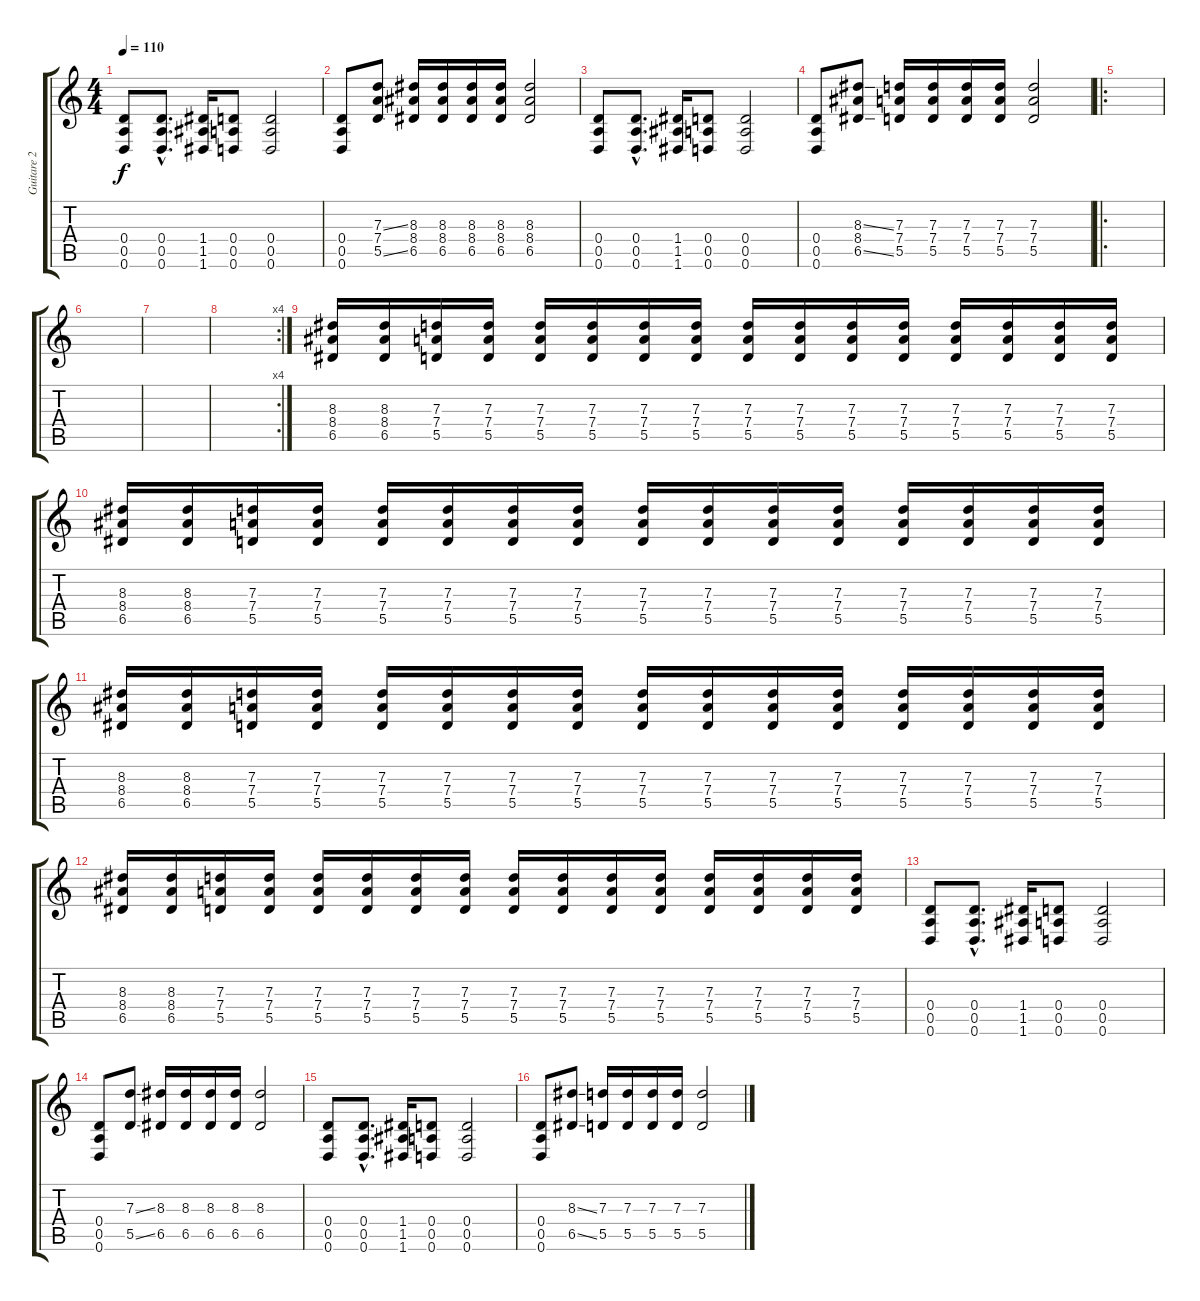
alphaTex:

\track ("Guitare 2 (disto)" "Guitare 2 ") {instrument overdrivenguitar}
\staff {score tabs}
\tuning (E4 B3 G3 D3 A2 D2) {hide}
\ts (4 4)
\tempo 110
\clef g2
\ks c
(0.4 0.5 0.6).8{dy f} (0.4{hac} 0.5{hac} 0.6{hac}).8{d} (1.4 1.5 1.6).16 (0.4 0.5 0.6).8 (0.4 0.5 0.6).2 |
(0.4 0.5 0.6).8 (7.3{ss} 7.4 5.5{ss}).8 (8.3 8.4 6.5).16 (8.3 8.4 6.5).16 (8.3 8.4 6.5).16 (8.3 8.4 6.5).16 (8.3 8.4 6.5).2 |
(0.4 0.5 0.6).8 (0.4{hac} 0.5{hac} 0.6{hac}).8{d} (1.4 1.5 1.6).16 (0.4 0.5 0.6).8 (0.4 0.5 0.6).2 |
(0.4 0.5 0.6).8 (8.3{ss} 8.4 6.5{ss}).8 (7.3 7.4 5.5).16 (7.3 7.4 5.5).16 (7.3 7.4 5.5).16 (7.3 7.4 5.5).16 (7.3 7.4 5.5).2 |
\ro
|
|
|
\rc 4
|
(8.3 8.4 6.5).16 (8.3 8.4 6.5).16 (7.3 7.4 5.5).16 (7.3 7.4 5.5).16 (7.3 7.4 5.5).16 (7.3 7.4 5.5).16 (7.3 7.4 5.5).16 (7.3 7.4 5.5).16 (7.3 7.4 5.5).16 (7.3 7.4 5.5).16 (7.3 7.4 5.5).16 (7.3 7.4 5.5).16 (7.3 7.4 5.5).16 (7.3 7.4 5.5).16 (7.3 7.4 5.5).16 (7.3 7.4 5.5).16 |
(8.3 8.4 6.5).16 (8.3 8.4 6.5).16 (7.3 7.4 5.5).16 (7.3 7.4 5.5).16 (7.3 7.4 5.5).16 (7.3 7.4 5.5).16 (7.3 7.4 5.5).16 (7.3 7.4 5.5).16 (7.3 7.4 5.5).16 (7.3 7.4 5.5).16 (7.3 7.4 5.5).16 (7.3 7.4 5.5).16 (7.3 7.4 5.5).16 (7.3 7.4 5.5).16 (7.3 7.4 5.5).16 (7.3 7.4 5.5).16 |
(8.3 8.4 6.5).16 (8.3 8.4 6.5).16 (7.3 7.4 5.5).16 (7.3 7.4 5.5).16 (7.3 7.4 5.5).16 (7.3 7.4 5.5).16 (7.3 7.4 5.5).16 (7.3 7.4 5.5).16 (7.3 7.4 5.5).16 (7.3 7.4 5.5).16 (7.3 7.4 5.5).16 (7.3 7.4 5.5).16 (7.3 7.4 5.5).16 (7.3 7.4 5.5).16 (7.3 7.4 5.5).16 (7.3 7.4 5.5).16 |
(8.3 8.4 6.5).16 (8.3 8.4 6.5).16 (7.3 7.4 5.5).16 (7.3 7.4 5.5).16 (7.3 7.4 5.5).16 (7.3 7.4 5.5).16 (7.3 7.4 5.5).16 (7.3 7.4 5.5).16 (7.3 7.4 5.5).16 (7.3 7.4 5.5).16 (7.3 7.4 5.5).16 (7.3 7.4 5.5).16 (7.3 7.4 5.5).16 (7.3 7.4 5.5).16 (7.3 7.4 5.5).16 (7.3 7.4 5.5).16 |
(0.4 0.5 0.6).8 (0.4{hac} 0.5{hac} 0.6{hac}).8{d} (1.4 1.5 1.6).16 (0.4 0.5 0.6).8 (0.4 0.5 0.6).2 |
(0.4 0.5 0.6).8 (7.3{ss} 5.5{ss}).8 (8.3 6.5).16 (8.3 6.5).16 (8.3 6.5).16 (8.3 6.5).16 (8.3 6.5).2 |
(0.4 0.5 0.6).8 (0.4{hac} 0.5{hac} 0.6{hac}).8{d} (1.4 1.5 1.6).16 (0.4 0.5 0.6).8 (0.4 0.5 0.6).2 |
(0.4 0.5 0.6).8 (8.3{ss} 6.5{ss}).8 (7.3 5.5).16 (7.3 5.5).16 (7.3 5.5).16 (7.3 5.5).16 (7.3 5.5).2
